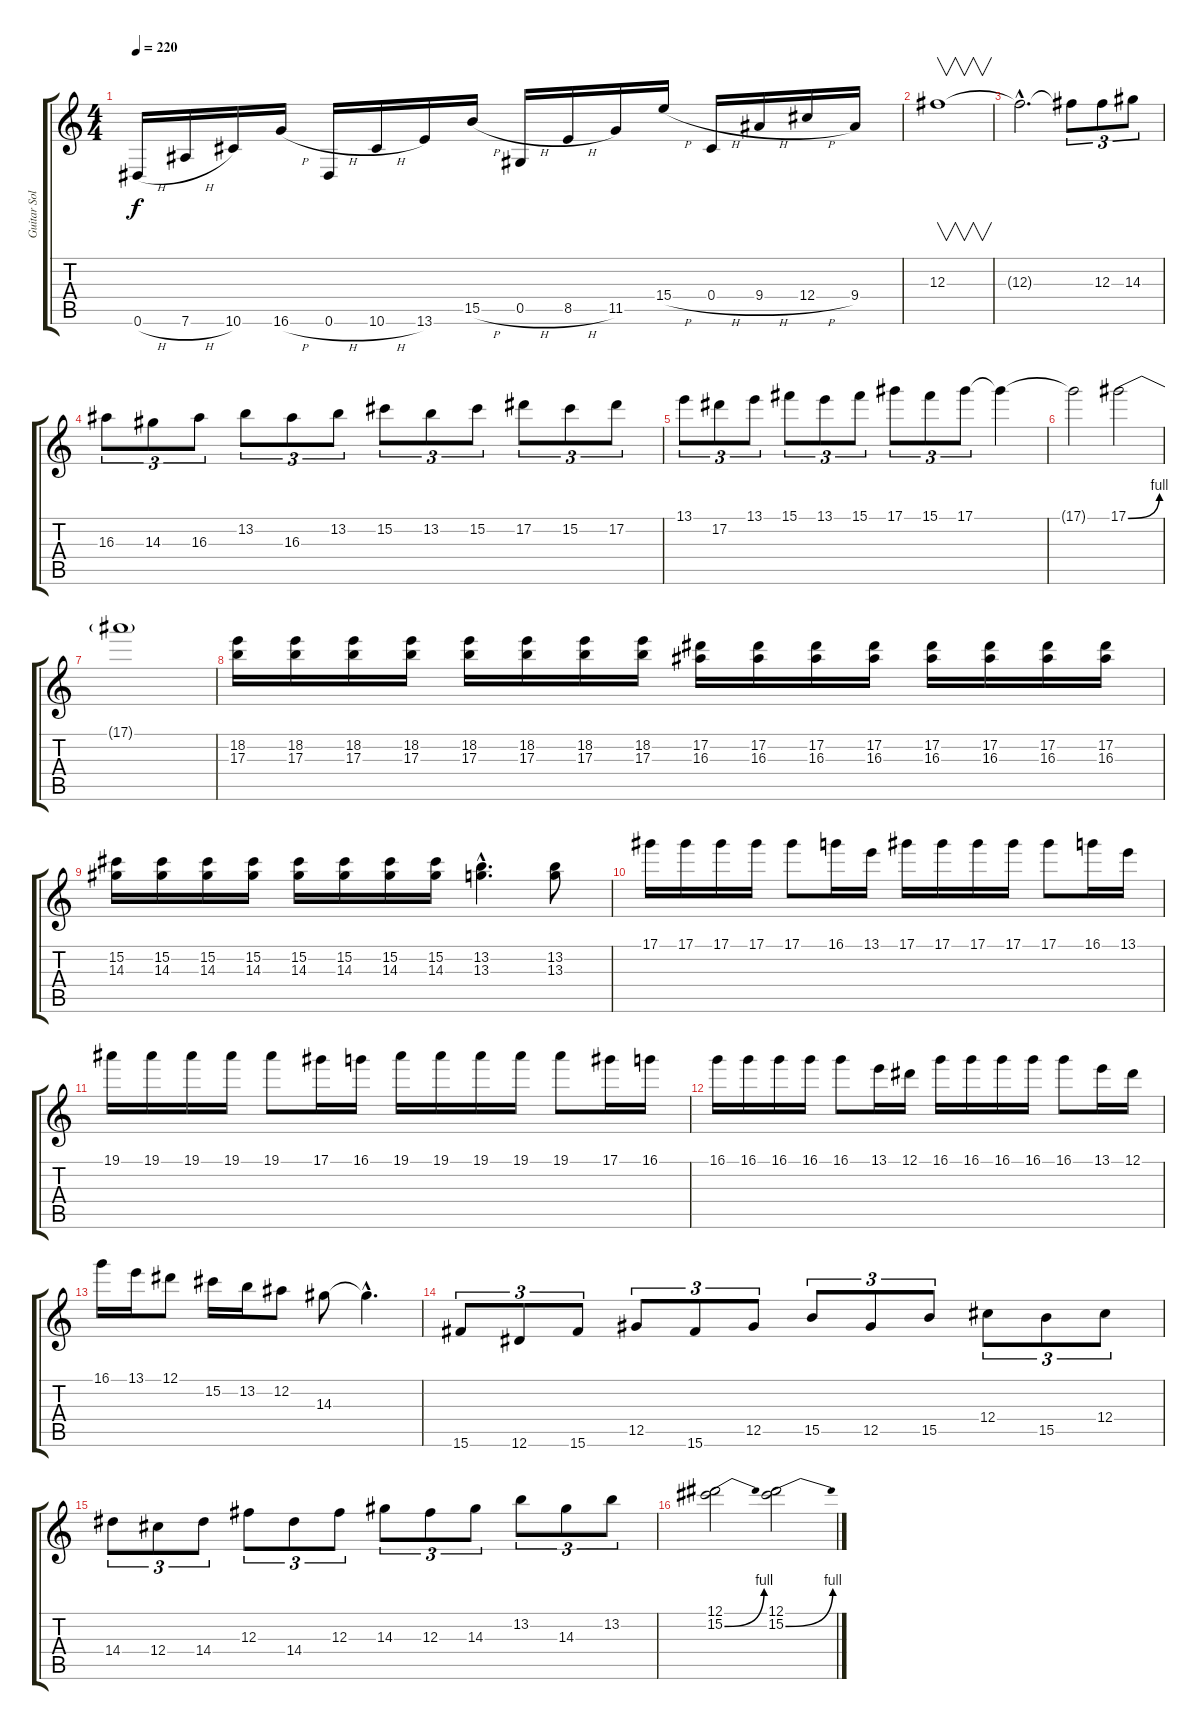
\track ("Guitar Solo" "Guitar Sol") {instrument distortionguitar}
\staff {score tabs}
\tuning (Eb4 Bb3 Gb3 Db3 Ab2 Eb2) {hide}
\ts (4 4)
\tempo 220
\clef g2
\ks c
0.6{h}.16{dy f} 7.6{h}.16 10.6.16 16.6{h}.16 0.6{h}.16 10.6{h}.16 13.6.16 15.5{h}.16 0.5{h}.16 8.5{h}.16 11.5.16 15.4{h}.16 0.4{h}.16 9.4{h}.16 12.4{h}.16 9.4.16 |
12.3.1{v} |
12.3{hac t}.2{d} 12.3{t}.8{tu (3 2)} 12.3.8{tu (3 2)} 14.3.8{tu (3 2)} |
16.3.8{tu (3 2)} 14.3.8{tu (3 2)} 16.3.8{tu (3 2)} 13.2.8{tu (3 2)} 16.3.8{tu (3 2)} 13.2.8{tu (3 2)} 15.2.8{tu (3 2)} 13.2.8{tu (3 2)} 15.2.8{tu (3 2)} 17.2.8{tu (3 2)} 15.2.8{tu (3 2)} 17.2.8{tu (3 2)} |
13.1.8{tu (3 2)} 17.2.8{tu (3 2)} 13.1.8{tu (3 2)} 15.1.8{tu (3 2)} 13.1.8{tu (3 2)} 15.1.8{tu (3 2)} 17.1.8{tu (3 2)} 15.1.8{tu (3 2)} 17.1.8{tu (3 2)} 17.1{t}.4 |
17.1{t}.2 17.1{be (bend 0 0 60 4)}.2 |
17.1{t}.1 |
(18.2 17.3).16 (18.2 17.3).16 (18.2 17.3).16 (18.2 17.3).16 (18.2 17.3).16 (18.2 17.3).16 (18.2 17.3).16 (18.2 17.3).16 (17.2 16.3).16 (17.2 16.3).16 (17.2 16.3).16 (17.2 16.3).16 (17.2 16.3).16 (17.2 16.3).16 (17.2 16.3).16 (17.2 16.3).16 |
(15.2 14.3).16 (15.2 14.3).16 (15.2 14.3).16 (15.2 14.3).16 (15.2 14.3).16 (15.2 14.3).16 (15.2 14.3).16 (15.2 14.3).16 (13.2{hac} 13.3{hac}).4{d} (13.2 13.3).8 |
17.1.16 17.1.16 17.1.16 17.1.16 17.1.8 16.1.16 13.1.16 17.1.16 17.1.16 17.1.16 17.1.16 17.1.8 16.1.16 13.1.16 |
19.1.16 19.1.16 19.1.16 19.1.16 19.1.8 17.1.16 16.1.16 19.1.16 19.1.16 19.1.16 19.1.16 19.1.8 17.1.16 16.1.16 |
16.1.16 16.1.16 16.1.16 16.1.16 16.1.8 13.1.16 12.1.16 16.1.16 16.1.16 16.1.16 16.1.16 16.1.8 13.1.16 12.1.16 |
16.1.16 13.1.16 12.1.8 15.2.16 13.2.16 12.2.8 14.3.8 14.3{hac t}.4{d} |
15.6.8{tu (3 2)} 12.6.8{tu (3 2)} 15.6.8{tu (3 2)} 12.5.8{tu (3 2)} 15.6.8{tu (3 2)} 12.5.8{tu (3 2)} 15.5.8{tu (3 2)} 12.5.8{tu (3 2)} 15.5.8{tu (3 2)} 12.4.8{tu (3 2)} 15.5.8{tu (3 2)} 12.4.8{tu (3 2)} |
14.4.8{tu (3 2)} 12.4.8{tu (3 2)} 14.4.8{tu (3 2)} 12.3.8{tu (3 2)} 14.4.8{tu (3 2)} 12.3.8{tu (3 2)} 14.3.8{tu (3 2)} 12.3.8{tu (3 2)} 14.3.8{tu (3 2)} 13.2.8{tu (3 2)} 14.3.8{tu (3 2)} 13.2.8{tu (3 2)} |
(12.1 15.2{be (bend 0 0 60 4)}).2 (12.1 15.2{be (bend 0 0 60 4)}).2
